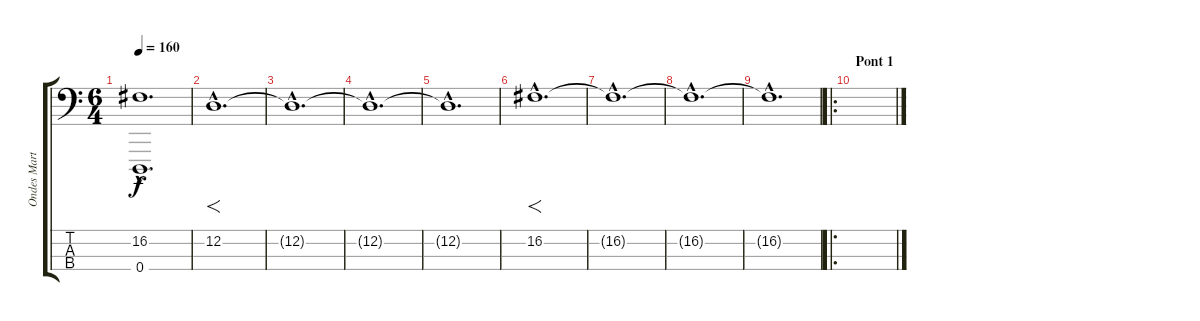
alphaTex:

\track ("Ondes Martenot - Jonny Greenwood" "Ondes Mart") {instrument synthstrings2}
\staff {score tabs}
\tuning (G2 D2 A1 D1) {hide}
\ts (6 4)
\tempo 160
\clef f4
\ks c
(16.2{hac t} 0.4{hac}).1{d dy f} |
12.2{hac}.1{f d} |
12.2{hac t}.1{d} |
12.2{hac t}.1{d} |
12.2{hac t}.1{d} |
16.2{hac}.1{f d} |
16.2{hac t}.1{d} |
16.2{hac t}.1{d} |
16.2{hac t}.1{d} |
\ro
\section ("" "Pont 1")
